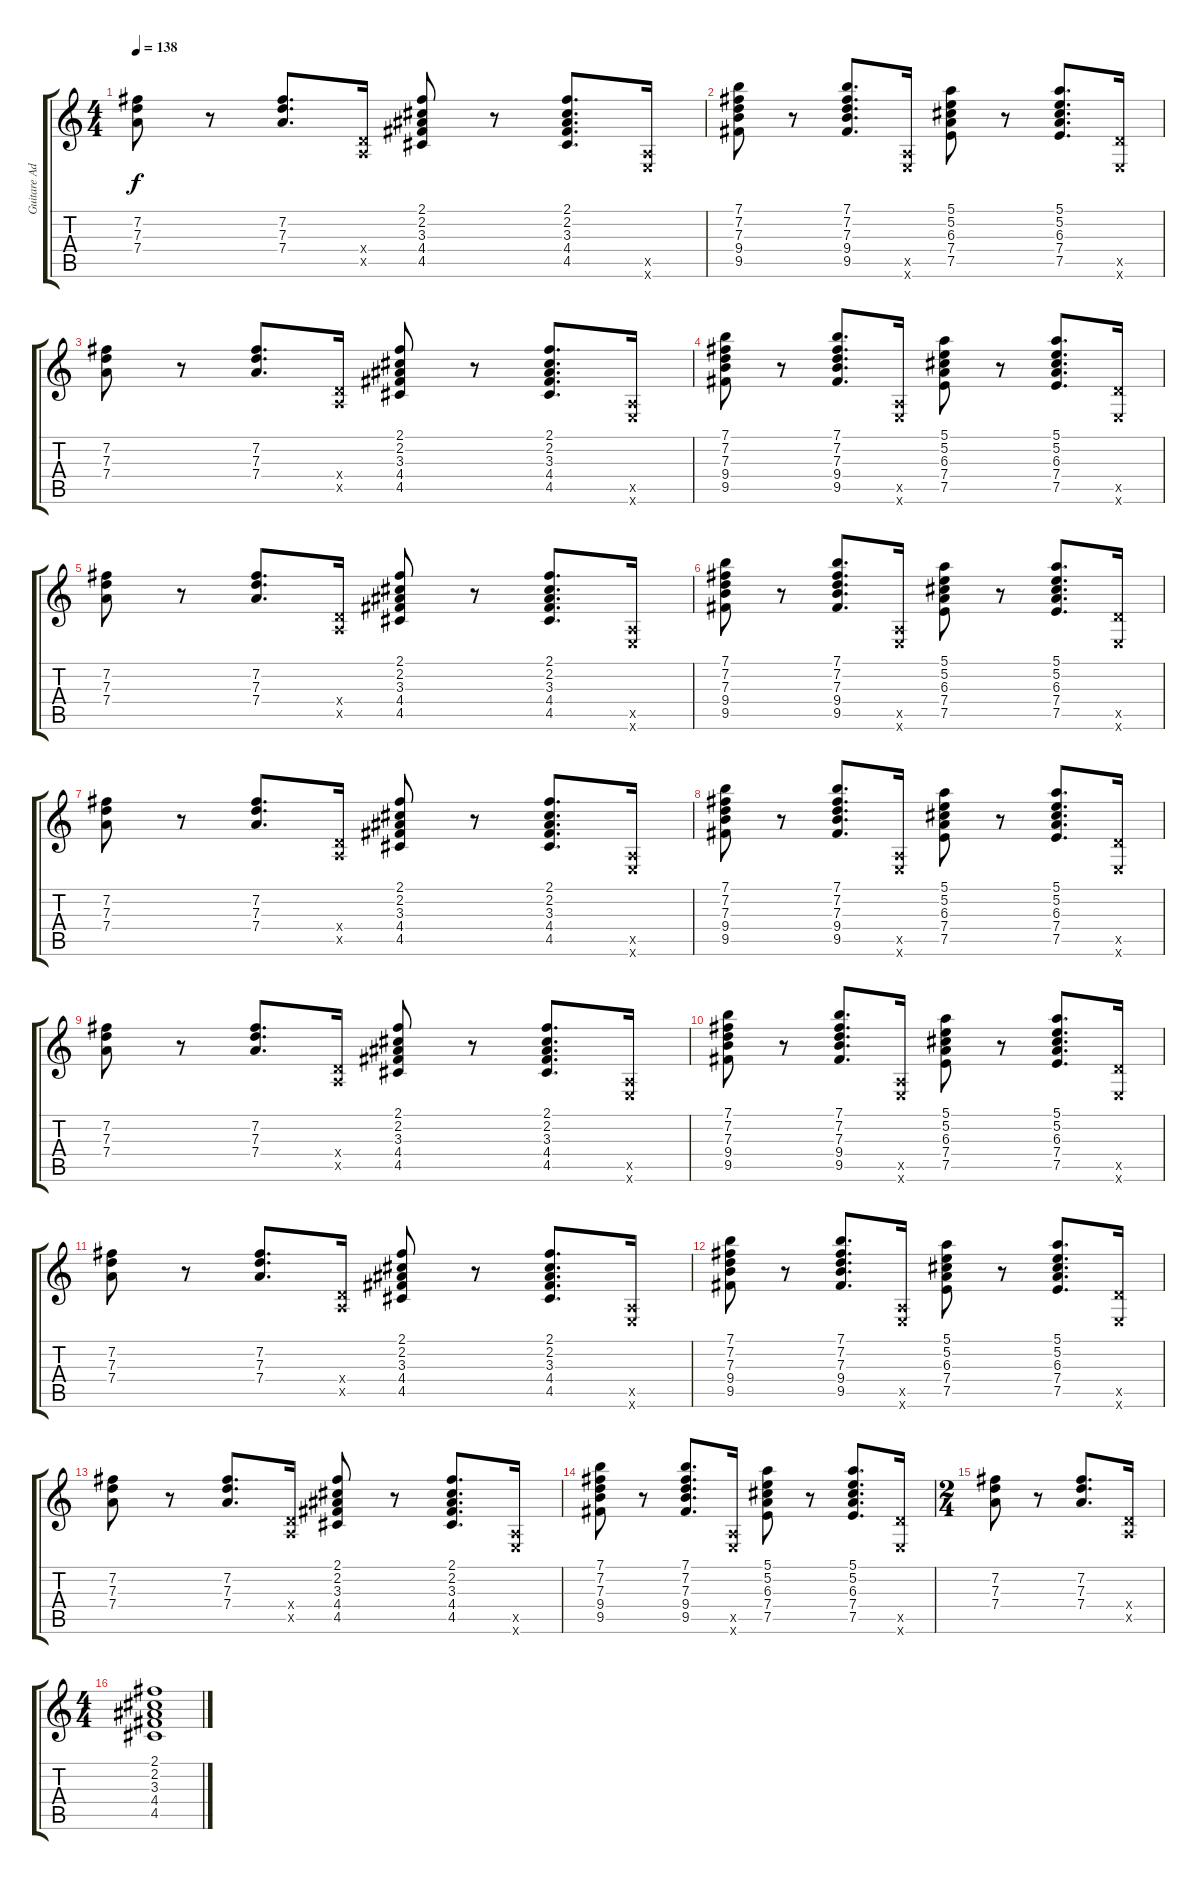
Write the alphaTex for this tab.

\track ("Guitare Adrien" "Guitare Ad") {instrument overdrivenguitar}
\staff {score tabs}
\tuning (E4 B3 G3 D3 A2 E2) {hide}
\ts (4 4)
\tempo 138
\clef g2
\ks c
(7.2 7.3 7.4).8{dy f} r.8 (7.2 7.3 7.4).8{d} (0.4{x} 0.5{x}).16 (2.1 2.2 3.3 4.4 4.5).8 r.8 (2.1 2.2 3.3 4.4 4.5).8{d} (0.5{x} 0.6{x}).16 |
(7.1 7.2 7.3 9.4 9.5).8 r.8 (7.1 7.2 7.3 9.4 9.5).8{d} (0.5{x} 0.6{x}).16 (5.1 5.2 6.3 7.4 7.5).8 r.8 (5.1 5.2 6.3 7.4 7.5).8{d} (5.5{x} 0.6{x}).16 |
(7.2 7.3 7.4).8 r.8 (7.2 7.3 7.4).8{d} (0.4{x} 0.5{x}).16 (2.1 2.2 3.3 4.4 4.5).8 r.8 (2.1 2.2 3.3 4.4 4.5).8{d} (0.5{x} 0.6{x}).16 |
(7.1 7.2 7.3 9.4 9.5).8 r.8 (7.1 7.2 7.3 9.4 9.5).8{d} (0.5{x} 0.6{x}).16 (5.1 5.2 6.3 7.4 7.5).8 r.8 (5.1 5.2 6.3 7.4 7.5).8{d} (5.5{x} 0.6{x}).16 |
(7.2 7.3 7.4).8 r.8 (7.2 7.3 7.4).8{d} (0.4{x} 0.5{x}).16 (2.1 2.2 3.3 4.4 4.5).8 r.8 (2.1 2.2 3.3 4.4 4.5).8{d} (0.5{x} 0.6{x}).16 |
(7.1 7.2 7.3 9.4 9.5).8 r.8 (7.1 7.2 7.3 9.4 9.5).8{d} (0.5{x} 0.6{x}).16 (5.1 5.2 6.3 7.4 7.5).8 r.8 (5.1 5.2 6.3 7.4 7.5).8{d} (5.5{x} 0.6{x}).16 |
(7.2 7.3 7.4).8 r.8 (7.2 7.3 7.4).8{d} (0.4{x} 0.5{x}).16 (2.1 2.2 3.3 4.4 4.5).8 r.8 (2.1 2.2 3.3 4.4 4.5).8{d} (0.5{x} 0.6{x}).16 |
(7.1 7.2 7.3 9.4 9.5).8 r.8 (7.1 7.2 7.3 9.4 9.5).8{d} (0.5{x} 0.6{x}).16 (5.1 5.2 6.3 7.4 7.5).8 r.8 (5.1 5.2 6.3 7.4 7.5).8{d} (5.5{x} 0.6{x}).16 |
(7.2 7.3 7.4).8 r.8 (7.2 7.3 7.4).8{d} (0.4{x} 0.5{x}).16 (2.1 2.2 3.3 4.4 4.5).8 r.8 (2.1 2.2 3.3 4.4 4.5).8{d} (0.5{x} 0.6{x}).16 |
(7.1 7.2 7.3 9.4 9.5).8 r.8 (7.1 7.2 7.3 9.4 9.5).8{d} (0.5{x} 0.6{x}).16 (5.1 5.2 6.3 7.4 7.5).8 r.8 (5.1 5.2 6.3 7.4 7.5).8{d} (5.5{x} 0.6{x}).16 |
(7.2 7.3 7.4).8 r.8 (7.2 7.3 7.4).8{d} (0.4{x} 0.5{x}).16 (2.1 2.2 3.3 4.4 4.5).8 r.8 (2.1 2.2 3.3 4.4 4.5).8{d} (0.5{x} 0.6{x}).16 |
(7.1 7.2 7.3 9.4 9.5).8 r.8 (7.1 7.2 7.3 9.4 9.5).8{d} (0.5{x} 0.6{x}).16 (5.1 5.2 6.3 7.4 7.5).8 r.8 (5.1 5.2 6.3 7.4 7.5).8{d} (5.5{x} 0.6{x}).16 |
(7.2 7.3 7.4).8 r.8 (7.2 7.3 7.4).8{d} (0.4{x} 0.5{x}).16 (2.1 2.2 3.3 4.4 4.5).8 r.8 (2.1 2.2 3.3 4.4 4.5).8{d} (0.5{x} 0.6{x}).16 |
(7.1 7.2 7.3 9.4 9.5).8 r.8 (7.1 7.2 7.3 9.4 9.5).8{d} (0.5{x} 0.6{x}).16 (5.1 5.2 6.3 7.4 7.5).8 r.8 (5.1 5.2 6.3 7.4 7.5).8{d} (5.5{x} 0.6{x}).16 |
\ts (2 4)
(7.2 7.3 7.4).8 r.8 (7.2 7.3 7.4).8{d} (0.4{x} 0.5{x}).16 |
\ts (4 4)
(2.1 2.2 3.3 4.4 4.5).1
